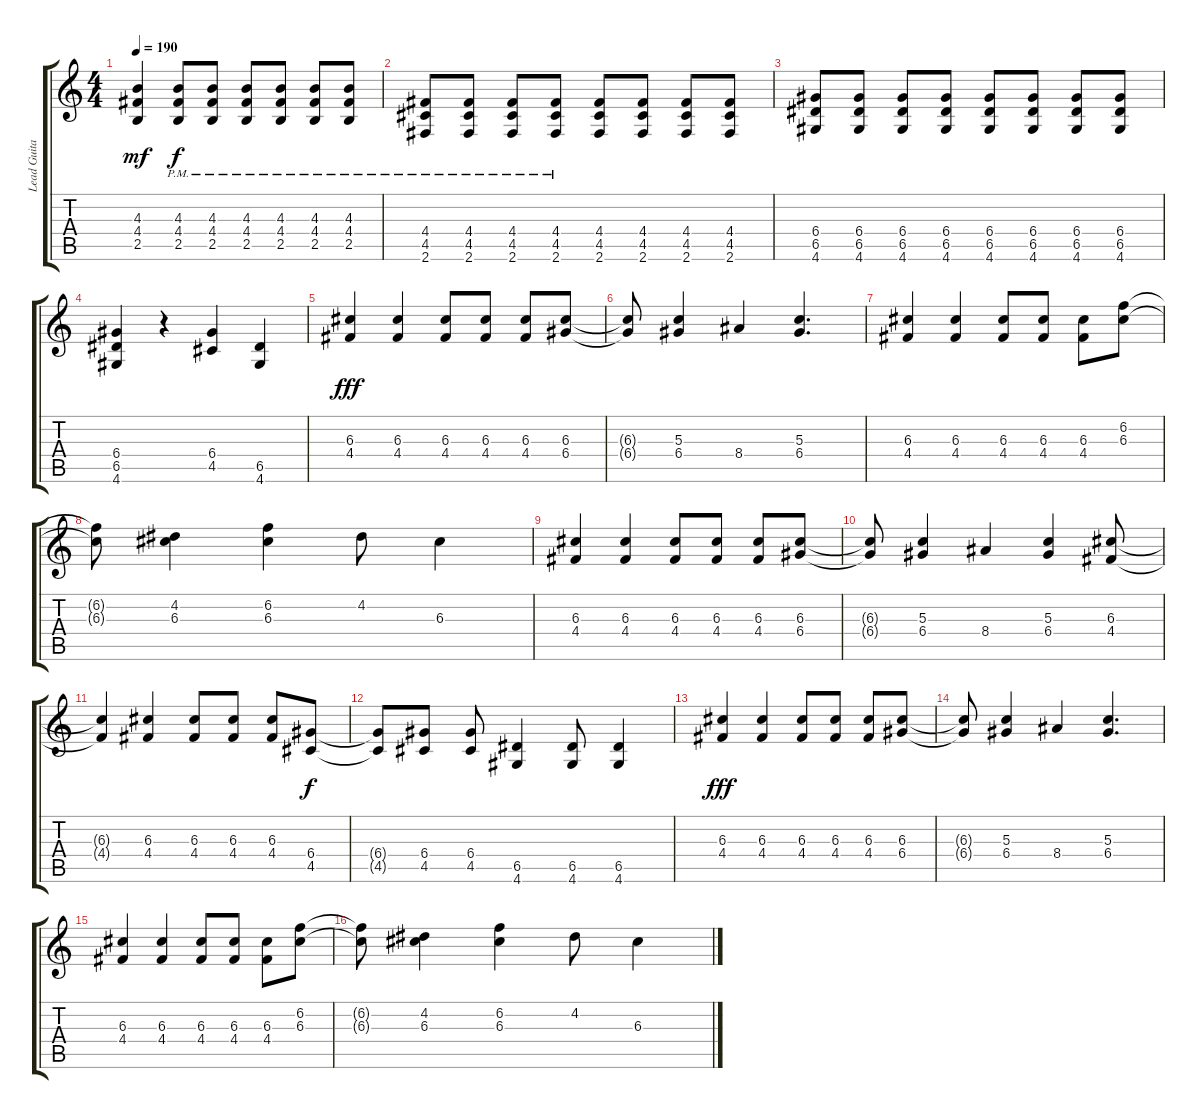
\track ("Lead Guitar" "Lead Guita") {instrument overdrivenguitar}
\staff {score tabs}
\tuning (E4 B3 G3 D3 A2 E2) {hide}
\ts (4 4)
\tempo 190
\clef g2
\ks c
(4.3 4.4 2.5).4{dy mf} (4.3 4.4{pm} 2.5{pm}).8{dy f} (4.3 4.4{pm} 2.5{pm}).8 (4.3 4.4{pm} 2.5{pm}).8 (4.3 4.4{pm} 2.5{pm}).8 (4.3 4.4{pm} 2.5{pm}).8 (4.3 4.4{pm} 2.5{pm}).8 |
(4.4 4.5 2.6{pm}).8 (4.4 4.5 2.6{pm}).8 (4.4 4.5 2.6{pm}).8 (4.4 4.5 2.6{pm}).8 (4.4 4.5 2.6).8 (4.4 4.5 2.6).8 (4.4 4.5 2.6).8 (4.4 4.5 2.6).8 |
(6.4 6.5 4.6).8 (6.4 6.5 4.6).8 (6.4 6.5 4.6).8 (6.4 6.5 4.6).8 (6.4 6.5 4.6).8 (6.4 6.5 4.6).8 (6.4 6.5 4.6).8 (6.4 6.5 4.6).8 |
(6.4 6.5 4.6).4 r.4 (6.4 4.5).4 (6.5 4.6).4 |
(6.3 4.4).4{dy fff} (6.3 4.4).4 (6.3 4.4).8 (6.3 4.4).8 (6.3 4.4).8 (6.3 6.4).8 |
(6.3{t} 6.4{t}).8 (5.3 6.4).4 8.4.4 (5.3 6.4).4{d} |
(6.3 4.4).4 (6.3 4.4).4 (6.3 4.4).8 (6.3 4.4).8 (6.3 4.4).8 (6.2 6.3).8 |
(6.2{t} 6.3{t}).8 (4.2 6.3).4 (6.2 6.3).4 4.2.8 6.3.4 |
(6.3 4.4).4 (6.3 4.4).4 (6.3 4.4).8 (6.3 4.4).8 (6.3 4.4).8 (6.3 6.4).8 |
(6.3{t} 6.4{t}).8 (5.3 6.4).4 8.4.4 (5.3 6.4).4 (6.3 4.4).8 |
(6.3{t} 4.4{t}).4 (6.3 4.4).4 (6.3 4.4).8 (6.3 4.4).8 (6.3 4.4).8 (6.4 4.5).8{dy f} |
(6.4{t} 4.5{t}).8 (6.4 4.5).8 (6.4 4.5).8 (6.5 4.6).4 (6.5 4.6).8 (6.5 4.6).4 |
(6.3 4.4).4{dy fff} (6.3 4.4).4 (6.3 4.4).8 (6.3 4.4).8 (6.3 4.4).8 (6.3 6.4).8 |
(6.3{t} 6.4{t}).8 (5.3 6.4).4 8.4.4 (5.3 6.4).4{d} |
(6.3 4.4).4 (6.3 4.4).4 (6.3 4.4).8 (6.3 4.4).8 (6.3 4.4).8 (6.2 6.3).8 |
(6.2{t} 6.3{t}).8 (4.2 6.3).4 (6.2 6.3).4 4.2.8 6.3.4
